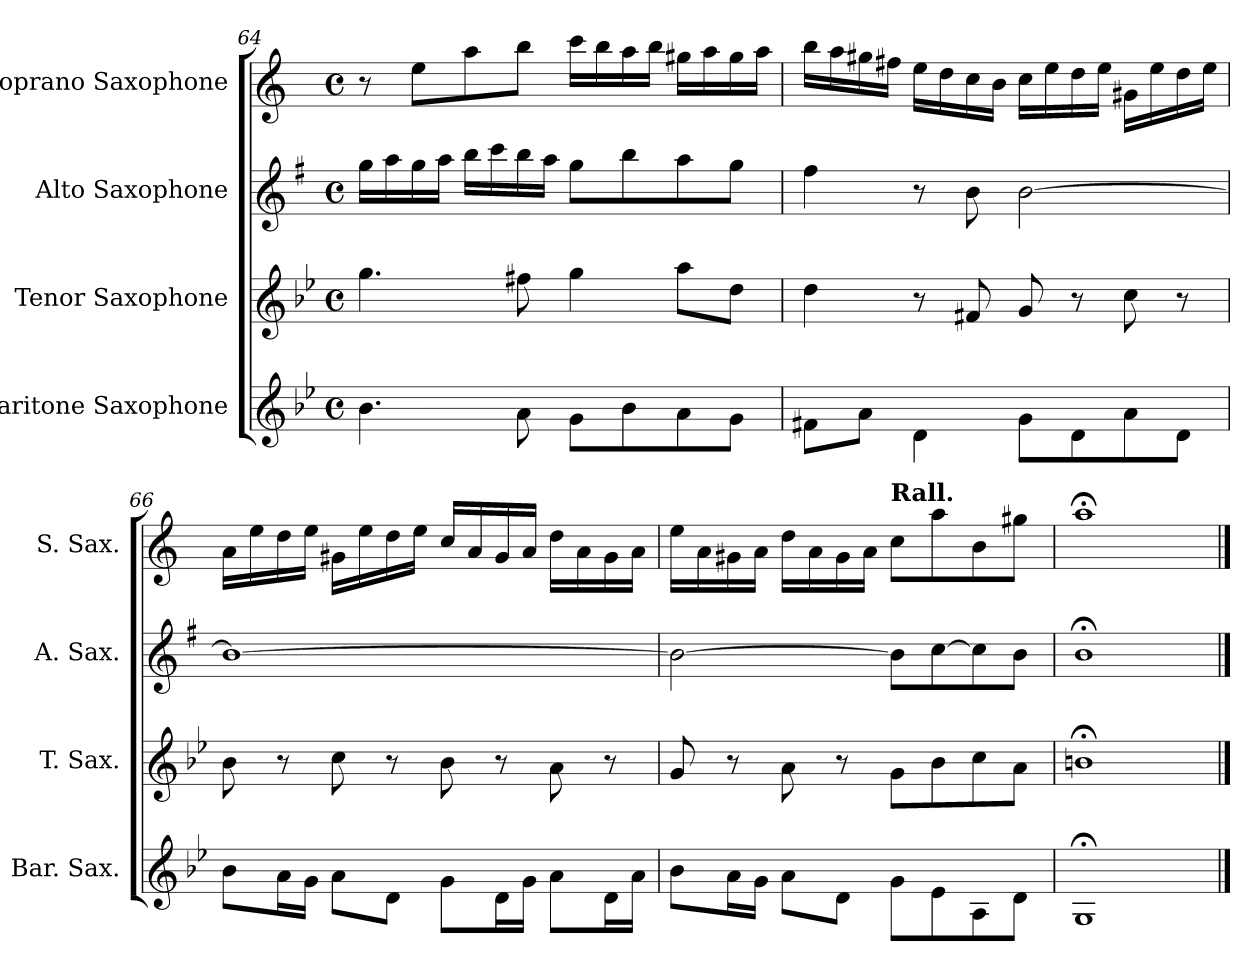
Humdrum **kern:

**kern	**kern	**kern	**kern
*part4	*part3	*part2	*part1
*staff4	*staff3	*staff2	*staff1
*I"Baritone Saxophone	*I"Tenor Saxophone	*I"Alto Saxophone	*I"Soprano Saxophone
*I'Bar. Sax.	*I'T. Sax.	*I'A. Sax.	*I'S. Sax.
!!LO:LB:g=z
*clefG2	*clefG2	*clefG2	*clefG2
*ITrd12c21	*ITrd8c14	*ITrd5c9	*ITrd1c2
*k[b-e-]	*k[b-e-]	*k[b-e-]	*k[b-e-]
*M4/4	*M4/4	*M4/4	*M4/4
*met(c)	*met(c)	*met(c)	*met(c)
=64	=64	=64	=64
4.B-\	4.g\	16b-\LL	8r
.	.	16cc\	.
.	.	16b-\	8dd\L
.	.	16cc\JJ	.
.	.	16dd\LL	8gg\
.	.	16ee-\	.
8A\	8f#X\	16dd\	8aa\J
.	.	16cc\JJ	.
8G\L	4g\	8b-\L	16bb-\LL
.	.	.	16aa\
8B-\	.	8dd\	16gg\
.	.	.	16aa\JJ
8A\	8a\L	8cc\	16ff#X\LL
.	.	.	16gg\
8G\J	8d\J	8b-\J	16ff#\
.	.	.	16gg\JJ
=65	=65	=65	=65
8F#X\L	4d\	4a\	16aa\LL
.	.	.	16gg\
8A\J	.	.	16ff#X\
.	.	.	16een\JJ
4D\	8r	8r	16dd\LL
.	.	.	16cc\
.	8F#X/	8d\	16b-\
.	.	.	16a\JJ
8G\L	8G/	[2d\	16b-\LL
.	.	.	16dd\
8D\	8r	.	16cc\
.	.	.	16dd\JJ
8A\	8c\	.	16f#X\LL
.	.	.	16dd\
8D\J	8r	.	16cc\
.	.	.	16dd\JJ
!!LO:LB:g=z
=66	=66	=66	=66
8B-\L	8B-\	1d_	16g\LL
.	.	.	16dd\
16A\L	8r	.	16cc\
16G\JJ	.	.	16dd\JJ
8A\L	8c\	.	16f#X\LL
.	.	.	16dd\
8D\J	8r	.	16cc\
.	.	.	16dd\JJ
8G\L	8B-\	.	16b-/LL
.	.	.	16g/
16D\L	8r	.	16f#/
16G\JJ	.	.	16g/JJ
8A\L	8A\	.	16cc\LL
.	.	.	16g\
16D\L	8r	.	16f#\
16A\JJ	.	.	16g\JJ
=67	=67	=67	=67
8B-\L	8G/	2d\_	16dd\LL
.	.	.	16g\
16A\L	8r	.	16f#X\
16G\JJ	.	.	16g\JJ
8A\L	8A\	.	16cc\LL
.	.	.	16g\
8D\J	8r	.	16f#\
.	.	.	16g\JJ
!	!	!	!LO:TX:a:B:t=Rall.
8G\L	8G\L	8d\L]	8b-\L
8E-\	8B-\	[8e-\	8gg\
8AA\	8c\	8e-\]	8a\
8D\J	8A\J	8d\J	8ff#X\J
=68	=68	=68	=68
1GG;<	1Bn;<	1d;<	1gg;<
==	==	==	==
*-	*-	*-	*-
